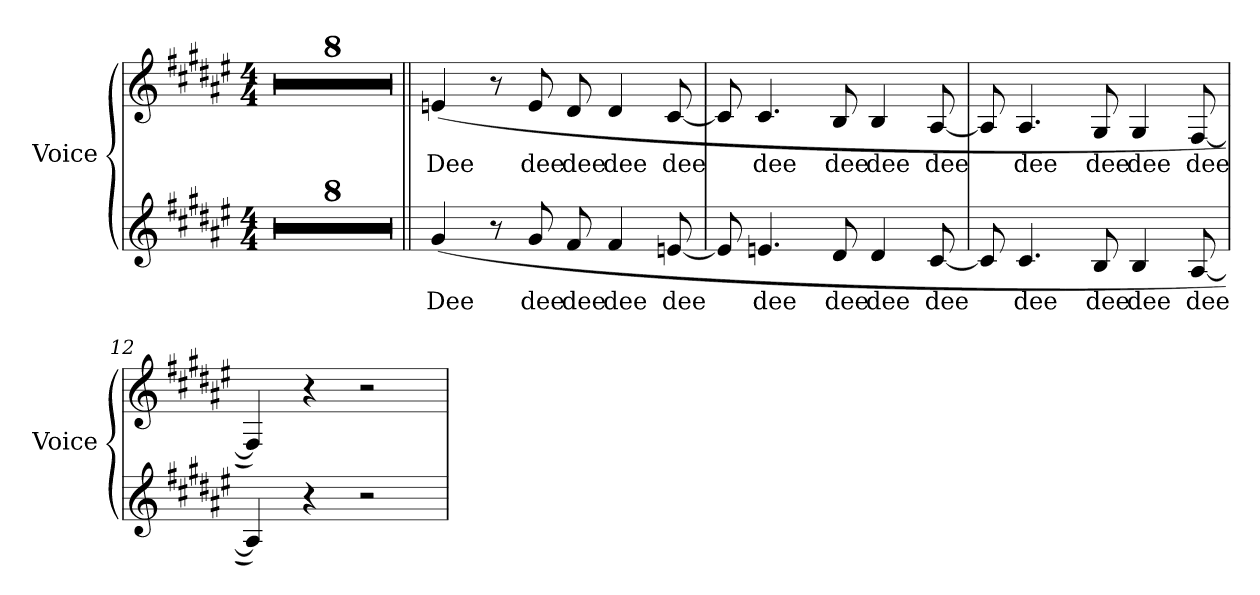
**kern	**text	**kern	**text
*part2	*part2	*part1	*part1
*staff2	*staff2	*staff1	*staff1
*I"Voice	*	*I"Voice	*
*I'Voice	*	*I'Voice	*
!!LO:PB:g=z
*clefG2	*	*clefG2	*
*k[f#c#g#d#a#e#]	*	*k[f#c#g#d#a#e#]	*
*F#:	*	*F#:	*
*M4/4	*	*M4/4	*
=1	=1	=1	=1
1r	.	1r	.
=2	=2	=2	=2
1r	.	1r	.
=3	=3	=3	=3
1r	.	1r	.
=4	=4	=4	=4
1r	.	1r	.
=5	=5	=5	=5
1r	.	1r	.
=6	=6	=6	=6
1r	.	1r	.
=7	=7	=7	=7
1r	.	1r	.
=8	=8	=8	=8
1r	.	1r	.
!!LO:LB:g=z
=9||	=9||	=9||	=9||
!	!LO:LY:b:color=#000000	!	!
!	!	!	!LO:LY:b:color=#000000
(4g#i/	Dee	(4eni/	Dee
8r	.	8r	.
!	!LO:LY:b:color=#000000	!	!
!	!	!	!LO:LY:b:color=#000000
8g#i/	dee	8ei/	dee
!	!LO:LY:b:color=#000000	!	!
!	!	!	!LO:LY:b:color=#000000
8f#i/	dee	8d#i/	dee
!	!LO:LY:b:color=#000000	!	!
!	!	!	!LO:LY:b:color=#000000
4f#i/	dee	4d#i/	dee
!	!LO:LY:b:color=#000000	!	!
!	!	!	!LO:LY:b:color=#000000
[8eni/	dee	[8c#i/	dee
=10	=10	=10	=10
8ei/]	.	8c#i/]	.
!	!LO:LY:b:color=#000000	!	!
!	!	!	!LO:LY:b:color=#000000
4.eni/	dee	4.c#i/	dee
!	!LO:LY:b:color=#000000	!	!
!	!	!	!LO:LY:b:color=#000000
8d#i/	dee	8Bi/	dee
!	!LO:LY:b:color=#000000	!	!
!	!	!	!LO:LY:b:color=#000000
4d#i/	dee	4Bi/	dee
!	!LO:LY:b:color=#000000	!	!
!	!	!	!LO:LY:b:color=#000000
[8c#i/	dee	[8A#i/	dee
=11	=11	=11	=11
8c#i/]	.	8A#i/]	.
!	!LO:LY:b:color=#000000	!	!
!	!	!	!LO:LY:b:color=#000000
4.c#i/	dee	4.A#i/	dee
!	!LO:LY:b:color=#000000	!	!
!	!	!	!LO:LY:b:color=#000000
8Bi/	dee	8G#i/	dee
!	!LO:LY:b:color=#000000	!	!
!	!	!	!LO:LY:b:color=#000000
4Bi/	dee	4G#i/	dee
!	!LO:LY:b:color=#000000	!	!
!	!	!	!LO:LY:b:color=#000000
[8A#i/	dee	[8F#i/	dee
=12	=12	=12	=12
4A#i/])	.	4F#i/])	.
4r	.	4r	.
2r	.	2r	.
=	=	=	=
*-	*-	*-	*-
